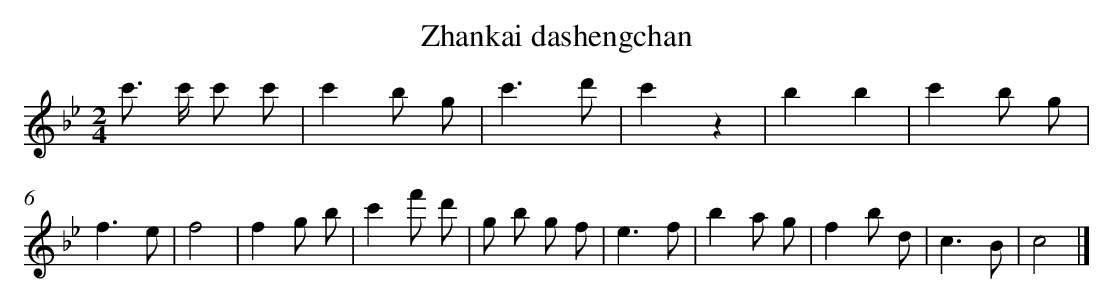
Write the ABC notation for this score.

X:1
T: Zhankai dashengchan
L: 1/8
M: 2/4
K: Bb
c'> c' c' c' [I:setbarnb 1]|
c'2b g |
c'3d' |
c'2z2 |
b2b2 |
c'2b g |
f3e |
f4 |
f2g b |
c'2f' d' |
g b g f |
e3f |
b2a g |
f2b d |
c3B |
c4 |]
